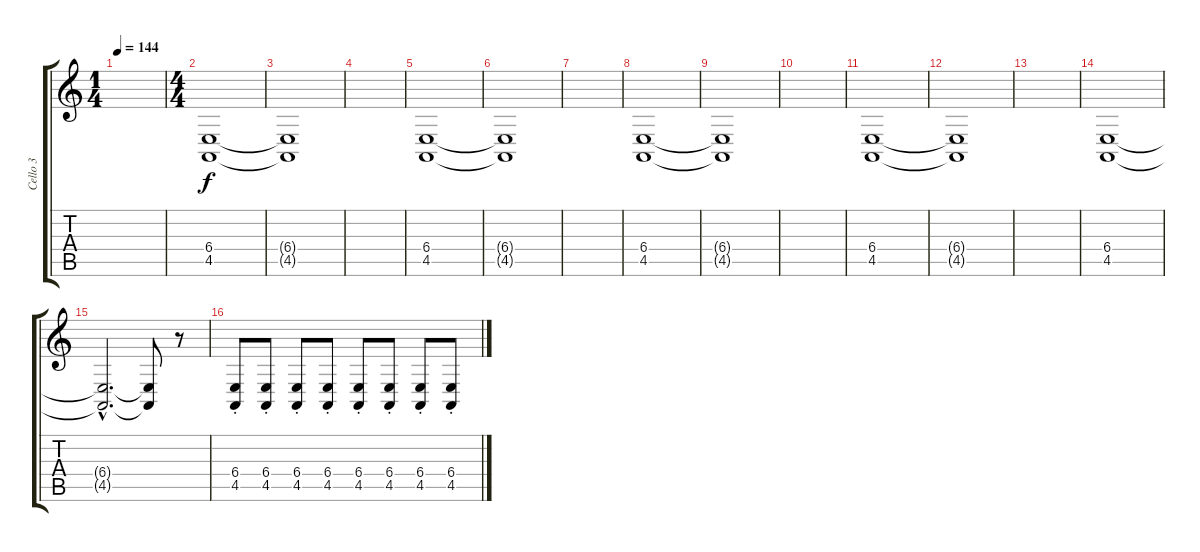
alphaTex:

\track ("Cello 3" "Cello 3") {instrument cello}
\staff {score tabs}
\tuning (C4 G3 Eb3 Bb2 F2 C2) {hide}
\ts (1 4)
\tempo 144
\clef g2
\ks c
|
\ts (4 4)
(6.4 4.5).1 |
(6.4{t} 4.5{t}).1 |
|
(6.4 4.5).1 |
(6.4{t} 4.5{t}).1 |
|
(6.4 4.5).1 |
(6.4{t} 4.5{t}).1 |
|
(6.4 4.5).1 |
(6.4{t} 4.5{t}).1 |
|
(6.4 4.5).1 |
(6.4{hac t} 4.5{hac t}).2{d} (6.4{t} 4.5{t}).8 r.8 |
(6.4{st} 4.5{st}).8{volume 8} (6.4{st} 4.5{st}).8 (6.4{st} 4.5{st}).8 (6.4{st} 4.5{st}).8 (6.4{st} 4.5{st}).8 (6.4{st} 4.5{st}).8 (6.4{st} 4.5{st}).8 (6.4{st} 4.5{st}).8
